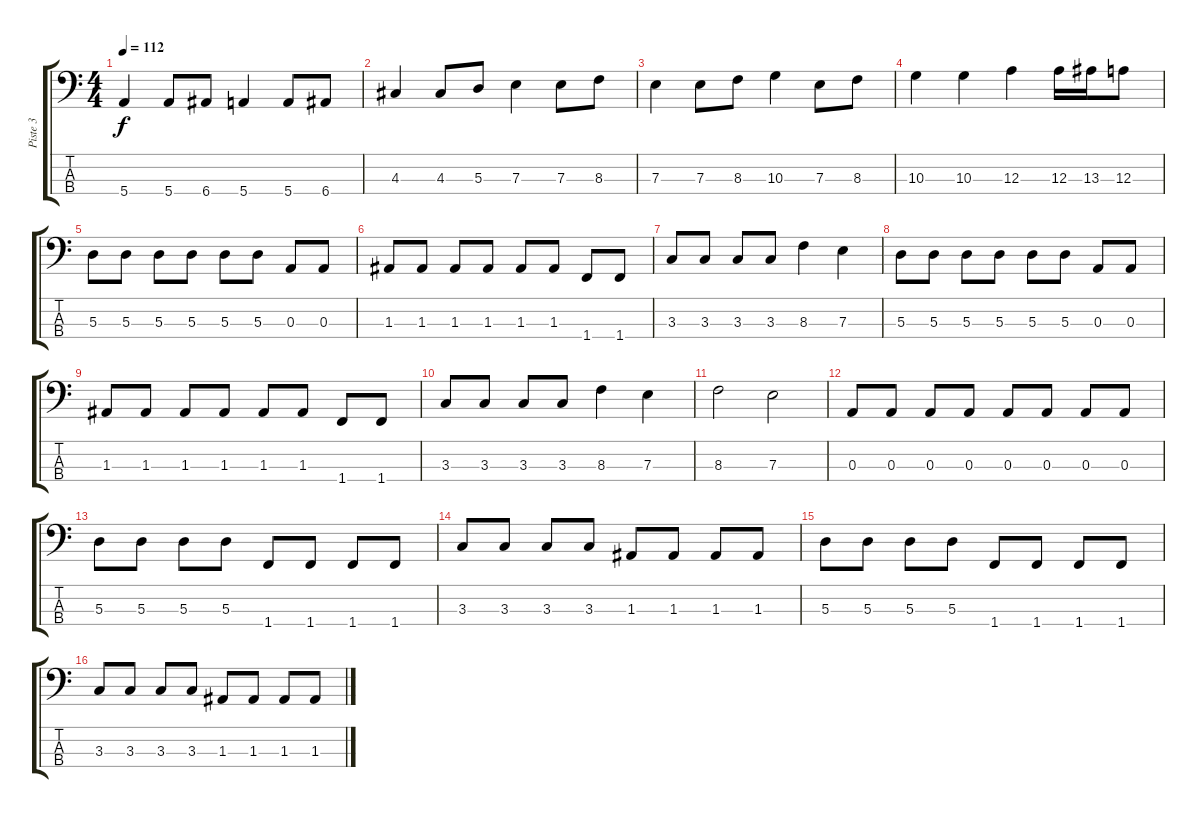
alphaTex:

\track ("Piste 3" "Piste 3") {instrument electricbassfinger}
\staff {score tabs}
\tuning (G2 D2 A1 E1) {hide}
\ts (4 4)
\tempo 112
\clef f4
\ks c
5.4.4{dy f} 5.4.8 6.4.8 5.4.4 5.4.8 6.4.8 |
4.3.4 4.3.8 5.3.8 7.3.4 7.3.8 8.3.8 |
7.3.4 7.3.8 8.3.8 10.3.4 7.3.8 8.3.8 |
10.3.4 10.3.4 12.3.4 12.3.16 13.3.16 12.3.8 |
5.3.8 5.3.8 5.3.8 5.3.8 5.3.8 5.3.8 0.3.8 0.3.8 |
1.3.8 1.3.8 1.3.8 1.3.8 1.3.8 1.3.8 1.4.8 1.4.8 |
3.3.8 3.3.8 3.3.8 3.3.8 8.3.4 7.3.4 |
5.3.8 5.3.8 5.3.8 5.3.8 5.3.8 5.3.8 0.3.8 0.3.8 |
1.3.8 1.3.8 1.3.8 1.3.8 1.3.8 1.3.8 1.4.8 1.4.8 |
3.3.8 3.3.8 3.3.8 3.3.8 8.3.4 7.3.4 |
8.3.2 7.3.2 |
0.3.8 0.3.8 0.3.8 0.3.8 0.3.8 0.3.8 0.3.8 0.3.8 |
5.3.8 5.3.8 5.3.8 5.3.8 1.4.8 1.4.8 1.4.8 1.4.8 |
3.3.8 3.3.8 3.3.8 3.3.8 1.3.8 1.3.8 1.3.8 1.3.8 |
5.3.8 5.3.8 5.3.8 5.3.8 1.4.8 1.4.8 1.4.8 1.4.8 |
3.3.8 3.3.8 3.3.8 3.3.8 1.3.8 1.3.8 1.3.8 1.3.8
